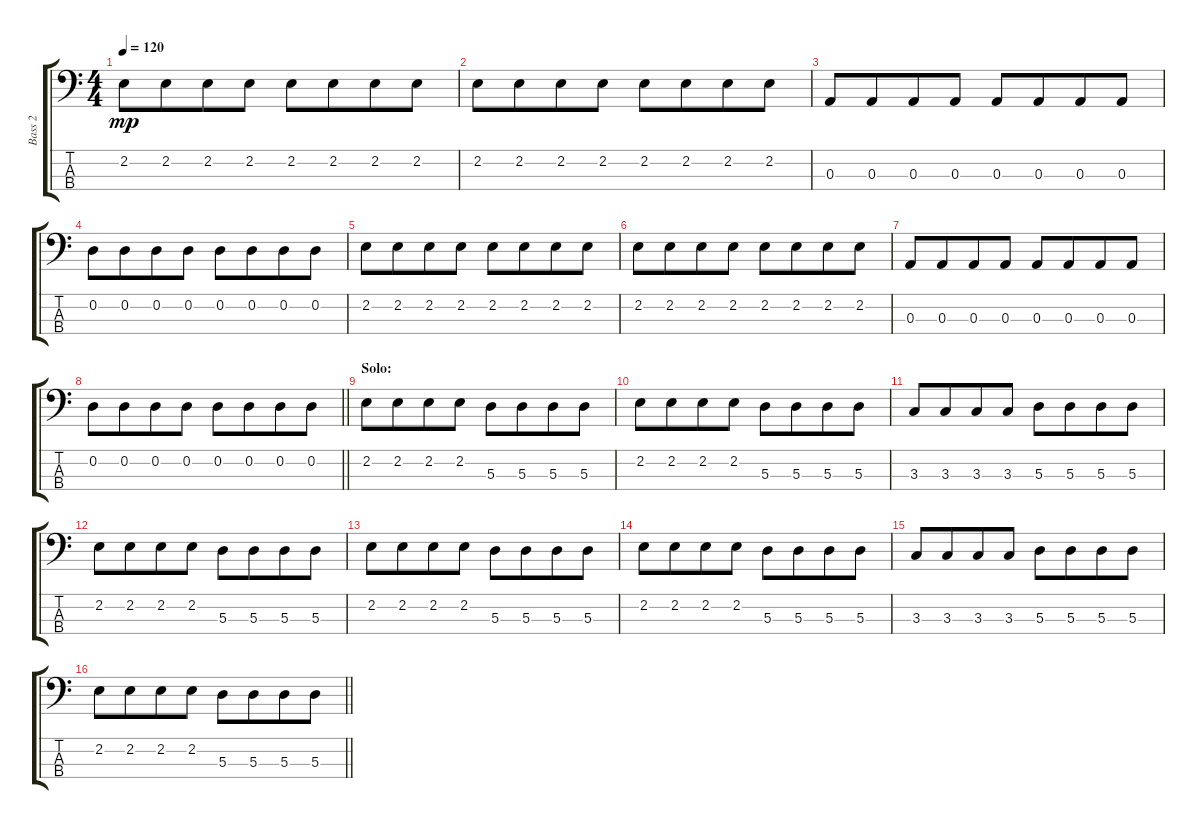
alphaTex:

\track ("Bass 2" "Bass 2") {instrument electricbassfinger}
\staff {score tabs}
\tuning (G2 D2 A1 E1) {hide}
\ts (4 4)
\tempo 120
\clef f4
\ks c
2.2.8{dy mp} 2.2.8{beam merge} 2.2.8 2.2.8 2.2.8 2.2.8{beam merge} 2.2.8 2.2.8 |
2.2.8 2.2.8{beam merge} 2.2.8 2.2.8 2.2.8 2.2.8{beam merge} 2.2.8 2.2.8 |
0.3.8 0.3.8{beam merge} 0.3.8 0.3.8 0.3.8 0.3.8{beam merge} 0.3.8 0.3.8 |
0.2.8 0.2.8{beam merge} 0.2.8 0.2.8 0.2.8 0.2.8{beam merge} 0.2.8 0.2.8 |
2.2.8 2.2.8{beam merge} 2.2.8 2.2.8 2.2.8 2.2.8{beam merge} 2.2.8 2.2.8 |
2.2.8 2.2.8{beam merge} 2.2.8 2.2.8 2.2.8 2.2.8{beam merge} 2.2.8 2.2.8 |
0.3.8 0.3.8{beam merge} 0.3.8 0.3.8 0.3.8 0.3.8{beam merge} 0.3.8 0.3.8 |
\barLineRight lightlight
0.2.8 0.2.8{beam merge} 0.2.8 0.2.8 0.2.8 0.2.8{beam merge} 0.2.8 0.2.8 |
\section ("" "Solo:")
2.2.8 2.2.8{beam merge} 2.2.8 2.2.8 5.3.8 5.3.8{beam merge} 5.3.8 5.3.8 |
2.2.8 2.2.8{beam merge} 2.2.8 2.2.8 5.3.8 5.3.8{beam merge} 5.3.8 5.3.8 |
3.3.8 3.3.8{beam merge} 3.3.8 3.3.8 5.3.8 5.3.8{beam merge} 5.3.8 5.3.8 |
2.2.8 2.2.8{beam merge} 2.2.8 2.2.8 5.3.8 5.3.8{beam merge} 5.3.8 5.3.8 |
2.2.8 2.2.8{beam merge} 2.2.8 2.2.8 5.3.8 5.3.8{beam merge} 5.3.8 5.3.8 |
2.2.8 2.2.8{beam merge} 2.2.8 2.2.8 5.3.8 5.3.8{beam merge} 5.3.8 5.3.8 |
3.3.8 3.3.8{beam merge} 3.3.8 3.3.8 5.3.8 5.3.8{beam merge} 5.3.8 5.3.8 |
\barLineRight lightlight
2.2.8 2.2.8{beam merge} 2.2.8 2.2.8 5.3.8 5.3.8{beam merge} 5.3.8 5.3.8
